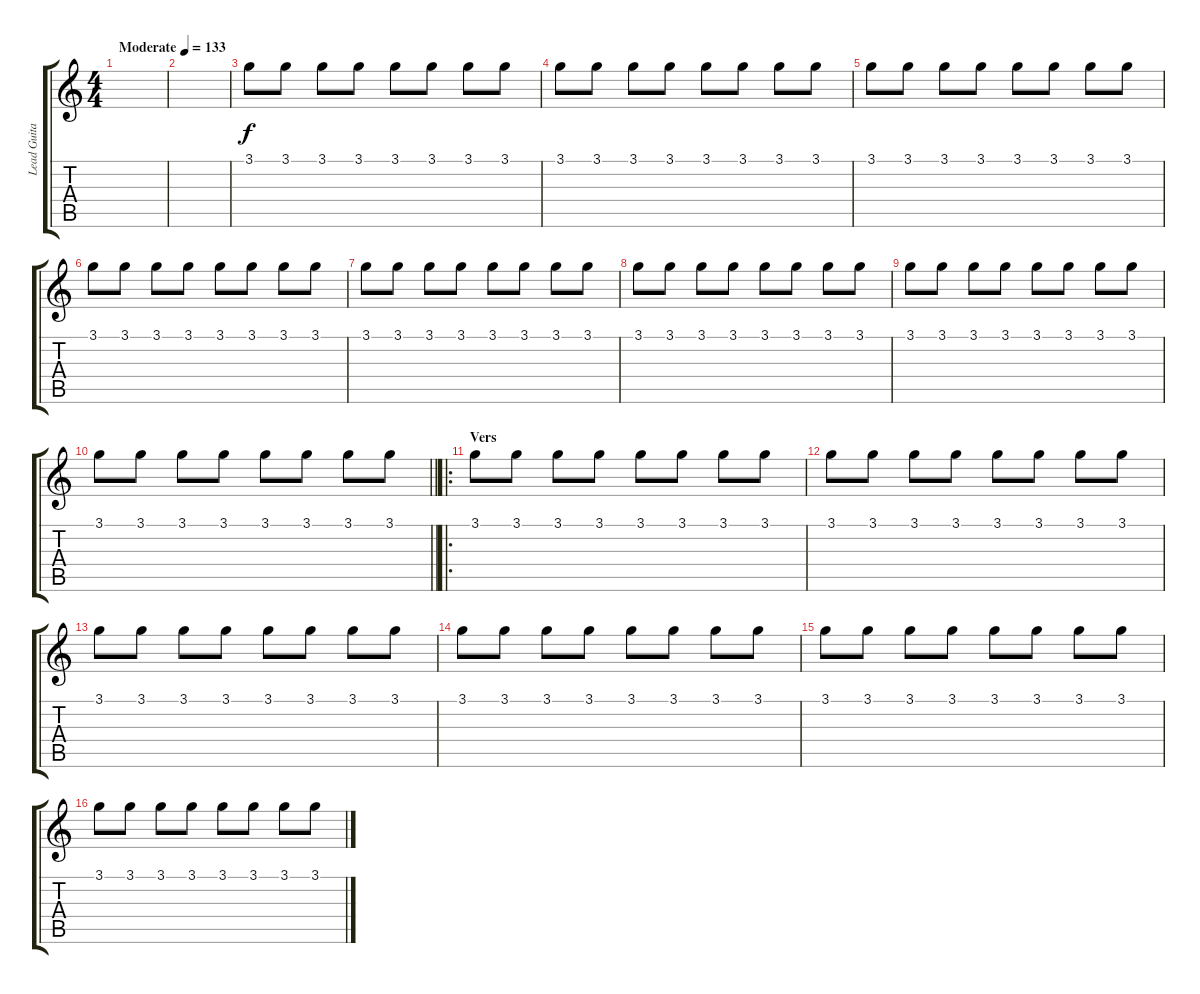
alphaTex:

\track ("Lead Guitar" "Lead Guita") {instrument overdrivenguitar}
\staff {score tabs}
\tuning (E4 B3 G3 D3 A2 E2) {hide}
\ts (4 4)
\tempo (133 "Moderate")
\clef g2
\ks c
|
|
3.1.8{volume 9 instrument electricguitarclean} 3.1.8 3.1.8 3.1.8 3.1.8 3.1.8 3.1.8 3.1.8 |
3.1.8 3.1.8 3.1.8 3.1.8 3.1.8 3.1.8 3.1.8 3.1.8 |
3.1.8{volume 9 instrument electricguitarclean} 3.1.8 3.1.8 3.1.8 3.1.8 3.1.8 3.1.8 3.1.8 |
3.1.8 3.1.8 3.1.8 3.1.8 3.1.8 3.1.8 3.1.8 3.1.8 |
3.1.8{volume 9 instrument electricguitarclean} 3.1.8 3.1.8 3.1.8 3.1.8 3.1.8 3.1.8 3.1.8 |
3.1.8 3.1.8 3.1.8 3.1.8 3.1.8 3.1.8 3.1.8 3.1.8 |
3.1.8{volume 9 instrument electricguitarclean} 3.1.8 3.1.8 3.1.8 3.1.8 3.1.8 3.1.8 3.1.8 |
\barLineRight lightlight
3.1.8 3.1.8 3.1.8 3.1.8 3.1.8 3.1.8 3.1.8 3.1.8 |
\ro
\section ("" "Vers")
3.1.8{volume 9 instrument electricguitarclean} 3.1.8 3.1.8 3.1.8 3.1.8 3.1.8 3.1.8 3.1.8 |
3.1.8 3.1.8 3.1.8 3.1.8 3.1.8 3.1.8 3.1.8 3.1.8 |
3.1.8{volume 9 instrument electricguitarclean} 3.1.8 3.1.8 3.1.8 3.1.8 3.1.8 3.1.8 3.1.8 |
3.1.8 3.1.8 3.1.8 3.1.8 3.1.8 3.1.8 3.1.8 3.1.8 |
3.1.8{volume 9 instrument electricguitarclean} 3.1.8 3.1.8 3.1.8 3.1.8 3.1.8 3.1.8 3.1.8 |
3.1.8 3.1.8 3.1.8 3.1.8 3.1.8 3.1.8 3.1.8 3.1.8
